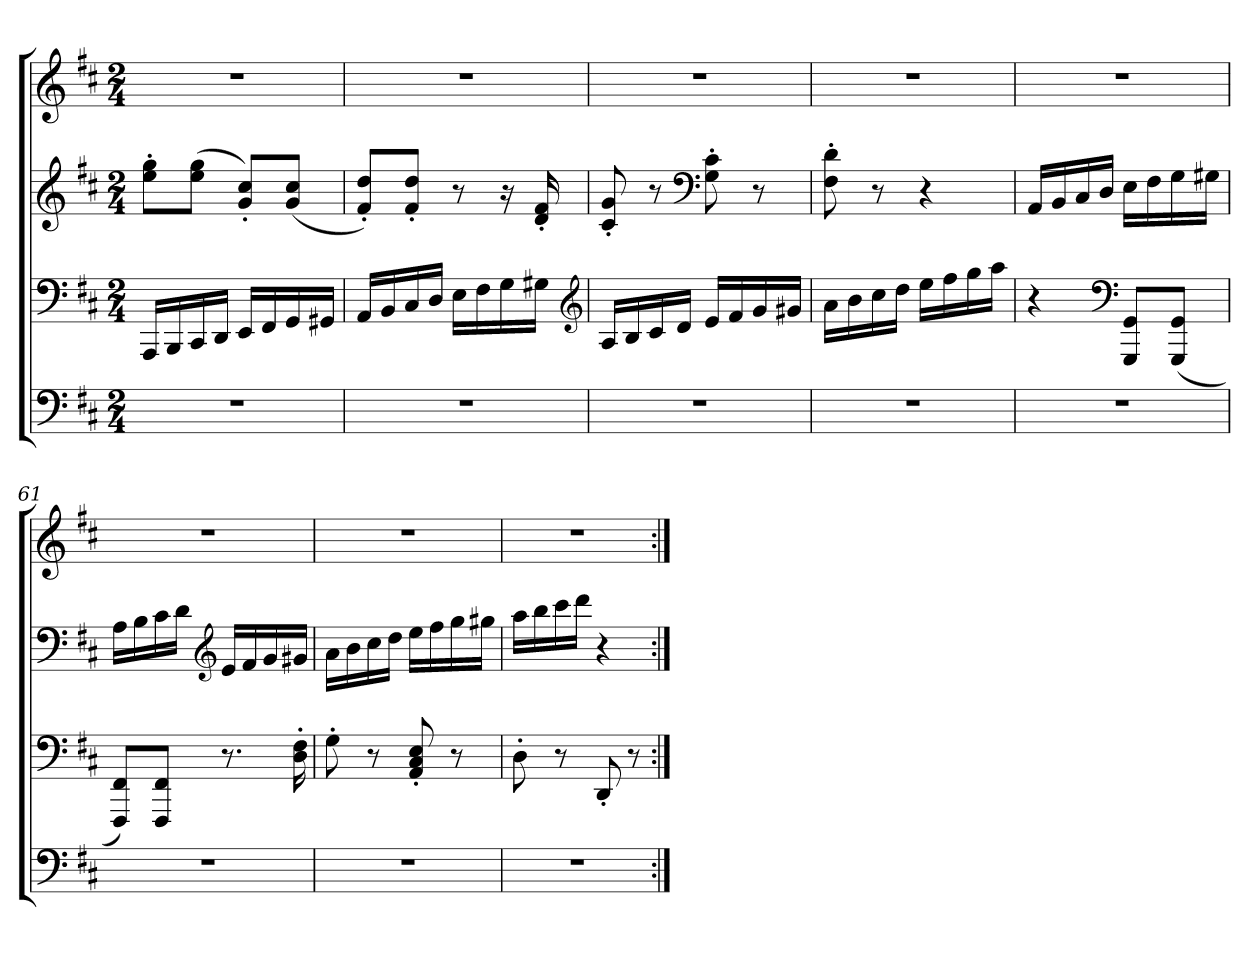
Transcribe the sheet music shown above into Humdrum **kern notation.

**kern	**kern	**kern	**kern
*part4	*part3	*part2	*part1
*staff4	*staff3	*staff2	*staff1
*clefF4	*clefF4	*clefG2	*clefG2
*k[f#c#]	*k[f#c#]	*k[f#c#]	*k[f#c#]
*D:	*D:	*D:	*D:
*M2/4	*M2/4	*M2/4	*M2/4
=	=	=	=
2r	16AAALL	8ee' 8gg'L	2r
.	16BBB	.	.
.	16CC#	(8ee 8ggJ	.
.	16DDJJ	.	.
.	16EELL	8g' 8cc#'L)	.
.	16FF#	.	.
.	16GG	(8g 8cc#J	.
.	16GG#XJJ	.	.
=57	=57	=57	=57
2r	16AALL	8f#' 8dd'L)	2r
.	16BB	.	.
.	16C#	8f#' 8dd'J	.
.	16DJJ	.	.
.	16ELL	8r	.
.	16F#	.	.
.	16G	16r	.
.	16G#XJJ	16d' 16f#'	.
*	*clefG2	*	*
=58	=58	=58	=58
2r	16ALL	8c#' 8g'	2r
.	16B	.	.
.	16c#	8r	.
.	16dJJ	.	.
*	*	*clefF4	*
.	16eLL	8G' 8c#'	.
.	16f#	.	.
.	16g	8r	.
.	16g#XJJ	.	.
=59	=59	=59	=59
2r	16aLL	8F#' 8d'	2r
.	16b	.	.
.	16cc#	8r	.
.	16ddJJ	.	.
.	16eeLL	4r	.
.	16ff#	.	.
.	16gg	.	.
.	16aaJJ	.	.
=60	=60	=60	=60
2r	4r	16AALL	2r
.	.	16BB	.
.	.	16C#	.
.	.	16DJJ	.
*	*clefF4	*	*
.	8GGG 8GGL	16ELL	.
.	.	16F#	.
.	(8GGG 8GGJ	16G	.
.	.	16G#XJJ	.
=61	=61	=61	=61
2r	8FFF# 8FF#L)	16ALL	2r
.	.	16B	.
.	8FFF# 8FF#J	16c#	.
.	.	16dJJ	.
*	*	*clefG2	*
.	8.r	16eLL	.
.	.	16f#	.
.	.	16g	.
.	16D' 16F#'	16g#XJJ	.
=62	=62	=62	=62
2r	8G'	16aLL	2r
.	.	16b	.
.	8r	16cc#	.
.	.	16ddJJ	.
.	8AA' 8C#' 8E'	16eeLL	.
.	.	16ff#	.
.	8r	16gg	.
.	.	16gg#XJJ	.
=63	=63	=63	=63
2r	8D'	16aaLL	2r
.	.	16bb	.
.	8r	16ccc#	.
.	.	16dddJJ	.
.	8DD'	4r	.
.	8r	.	.
=:|!	=:|!	=:|!	=:|!
*-	*-	*-	*-
